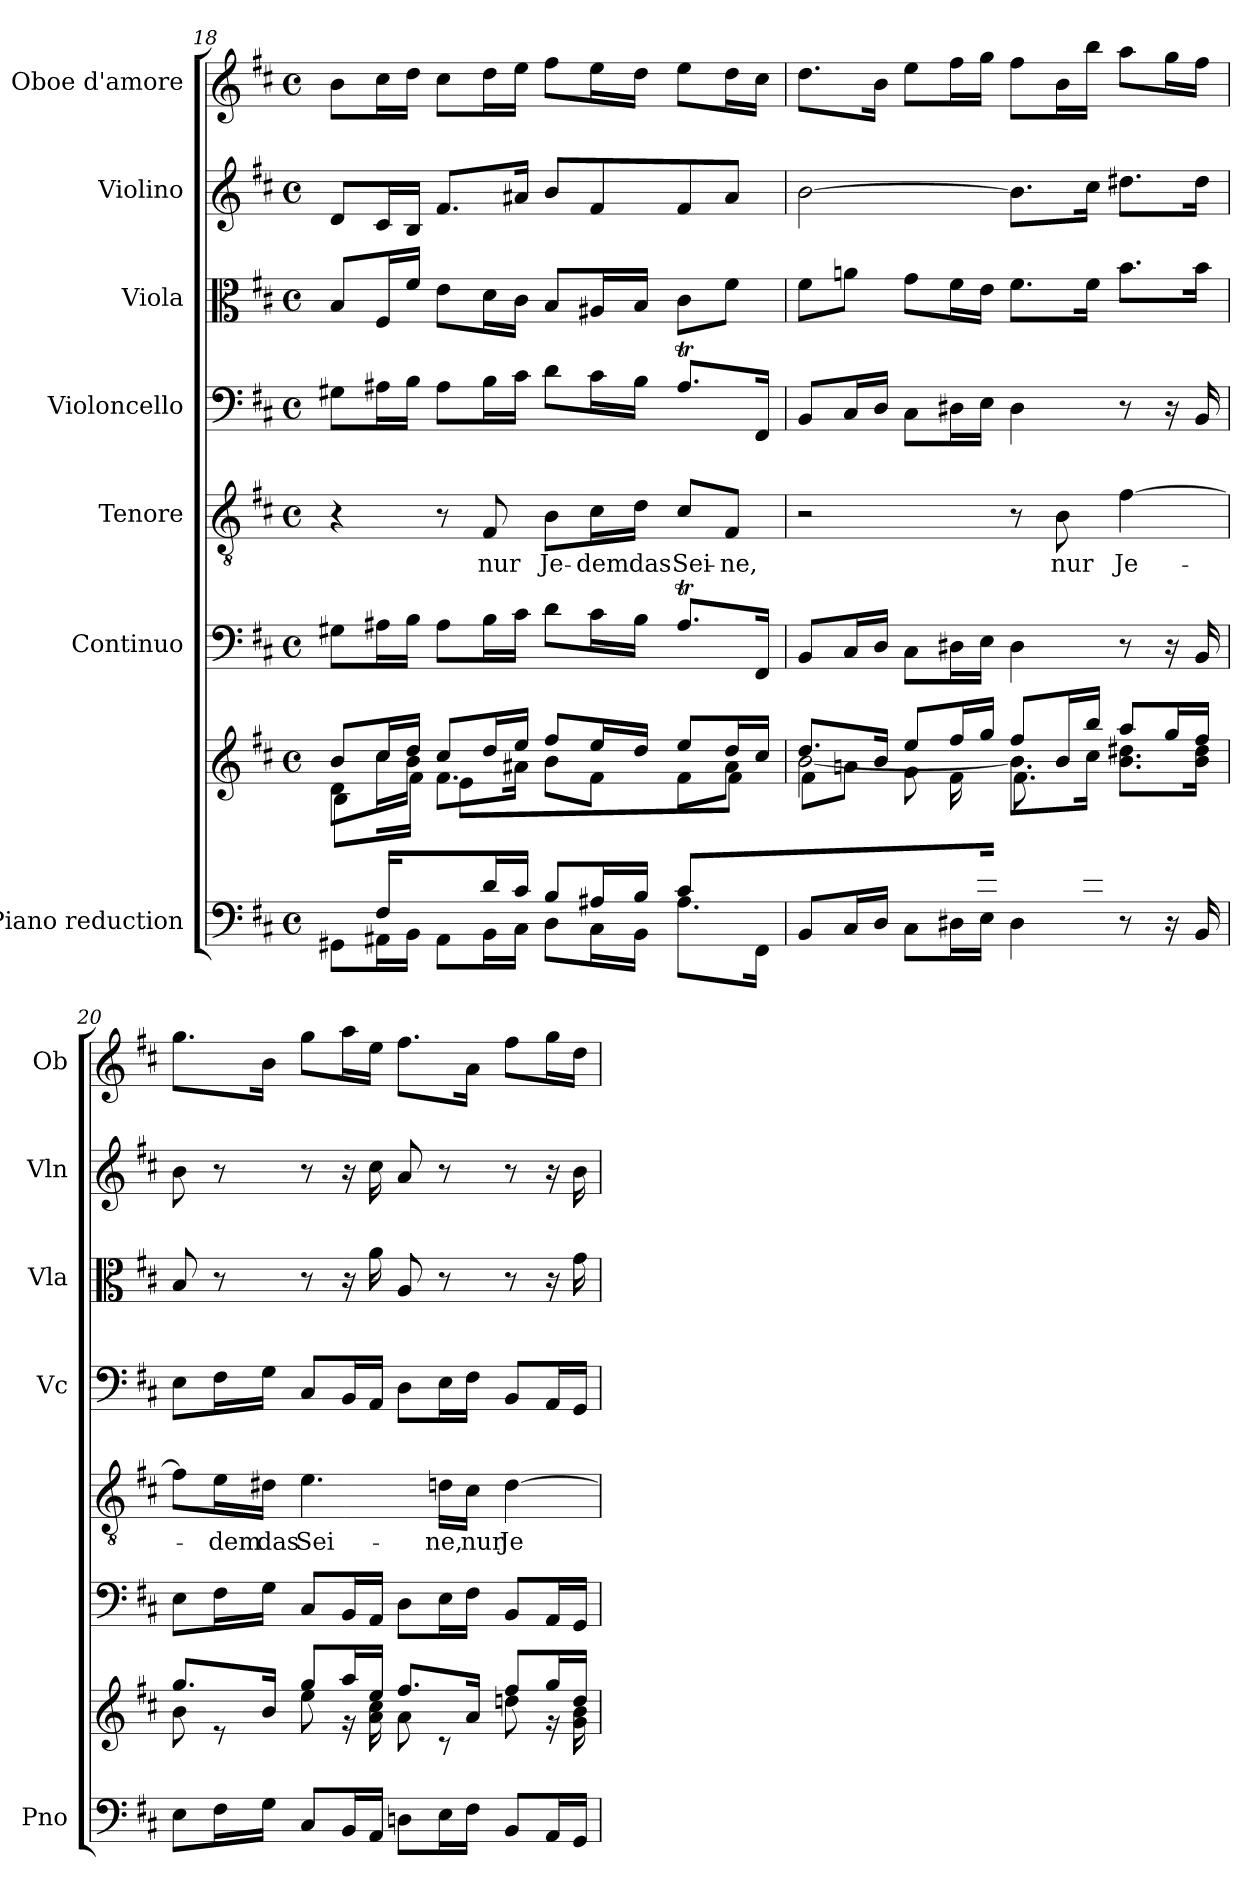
**kern	**kern	**kern	**kern	**text	**kern	**kern	**kern	**kern
*part7	*part7	*part6	*part5	*part5	*part4	*part3	*part2	*part1
*staff8	*staff7	*staff6	*staff5	*staff5	*staff4	*staff3	*staff2	*staff1
*I"Piano reduction	*	*I"Continuo	*I"Tenore	*	*I"Violoncello	*I"Viola	*I"Violino	*I"Oboe d'amore
*I'Pno	*	*	*	*	*I'Vc	*I'Vla	*I'Vln	*I'Ob
*clefF4	*clefG2	*clefF4	*clefGv2	*	*clefF4	*clefC3	*clefG2	*clefG2
*	*	*ITrd7c12	*	*	*	*	*	*
*k[f#c#]	*k[f#c#]	*k[f#c#]	*k[f#c#]	*	*k[f#c#]	*k[f#c#]	*k[f#c#]	*k[f#c#]
*M4/4	*M4/4	*M4/4	*M4/4	*	*M4/4	*M4/4	*M4/4	*M4/4
*met(c)	*met(c)	*met(c)	*met(c)	*	*met(c)	*met(c)	*met(c)	*met(c)
=18	=18	=18	=18	=18	=18	=18	=18	=18
*^	*^	*	*	*	*	*	*	*
*	*	*	*^	*	*	*	*	*	*	*
8ryy	8GG#X\L	8b/L	8d\L	8B\L	8GG#X\L	4r	.	8G#X\L	8B/L	8d/L	8b\L
16F#/L	16AA#X\L	16cc#/L	16cc#\L	16ryy	16AA#X\L	.	.	16A#X\L	16F#/L	16c#/L	16cc#\L
8.ryy	16BB\JJ	16dd/JJ	16b\JJ	16f#\JJ	16BB\JJ	.	.	16B\JJ	16f#/JJ	16B/JJ	16dd\JJ
.	8AA#\L	8cc#/L	8.f#\L	8e\L	8AA#\L	8r	.	8A#\L	8e\L	8.f#/L	8cc#\L
!	!	!	!	!	!	!	!LO:LY:b	!	!	!	!
16d/L	16BB\L	16dd/L	.	2ryy	16BB\L	8F#/	nur	16B\L	16d\L	.	16dd\L
16c#/JJ	16C#\JJ	16ee/JJ	16a#X\Jk	.	16C#\JJ	.	.	16c#\JJ	16c#\JJ	16a#X/Jk	16ee\JJ
!	!	!	!	!	!	!	!LO:LY:b	!	!	!	!
8B/L	8D\L	8ff#/L	8b\L	.	8D\L	8B\L	Je-	8d\L	8B/L	8b/L	8ff#\L
!	!	!	!	!	!	!	!LO:LY:b	!	!	!	!
16A#X/L	16C#\L	16ee/L	8f#\J	.	16C#\L	16c#\L	-dem	16c#\L	16A#X/L	8f#/	16ee\L
!	!	!	!	!	!	!	!LO:LY:b	!	!	!	!
16B/JJ	16BB\JJ	16dd/JJ	.	.	16BB\JJ	16d\JJ	das	16B\JJ	16B/JJ	.	16dd\JJ
!	!	!	!	!	!	!	!LO:LY:b	!	!	!	!
8c#/L	8.A#\L	8ee/L	8f#\L	.	8.AA#t/L	8c#/L	Sei-	8.A#t/L	8c#\L	8f#/	8ee\L
!	!	!	!	!	!	!	!LO:LY:b	!	!	!	!
8ryy	.	16dd/L	8a#\J	8f#\J	.	8F#/J	-ne,	.	8f#\J	8a#/J	16dd\L
.	16FF#\Jk	16cc#/JJ	.	.	16FFF#/Jk	.	.	16FF#/Jk	.	.	16cc#\JJ
!!LO:PB:g=z
=19	=19	=19	=19	=19	=19	=19	=19	=19	=19	=19	=19
4..ryy	8BB/L	8.dd/L	[2b\	8f#\L	8BBB/L	2r	.	8BB/L	8f#\L	[2b\	8.dd\L
.	16C#/L	.	.	8an\J	16CC#/L	.	.	16C#/L	8an\J	.	.
.	16D/JJ	16b/Jk	.	.	16DD/JJ	.	.	16D/JJ	.	.	16b\Jk
.	8C#\L	8ee/L	.	8g\L	8CC#\L	.	.	8C#\L	8g\L	.	8ee\L
.	16D#X\L	16ff#/L	.	16f#\L	16DD#X\L	.	.	16D#X\L	16f#\L	.	16ff#\L
16e/JJ	16E\JJ	16gg/JJ	.	16ryy	16EE\JJ	.	.	16E\JJ	16e\JJ	.	16gg\JJ
8.ryy	4D#\	8ff#/L	8.b\L]	8.f#\L	4DD#\	8r	.	4D#\	8.f#\L	8.b\L]	8ff#\L
!	!	!	!	!	!	!	!LO:LY:b	!	!	!	!
.	.	16b/L	.	.	.	8B\	nur	.	.	.	16b\L
16f#/Jk	.	16bb/JJ	16cc#\Jk	16ryy	.	.	.	.	16f#\Jk	16cc#\Jk	16bb\JJ
!	!	!	!	!	!	!	!LO:LY:b	!	!	!	!
4ryy	8r	8aa/L	8.b\ 8.dd#X\L	4ryy	8r	[4f#\	Je-	8r	8.b\L	8.dd#X\L	8aa\L
.	16r	16gg/L	.	.	16r	.	.	16r	.	.	16gg\L
.	16BB/	16ff#/JJ	16b\ 16dd#\Jk	.	16BBB/	.	.	16BB/	16b\Jk	16dd#\Jk	16ff#\JJ
*v	*v	*	*	*	*	*	*	*	*	*	*
*	*	*v	*v	*	*	*	*	*	*	*
=20	=20	=20	=20	=20	=20	=20	=20	=20	=20
8E\L	8.gg/L	8b\	8EE\L	8f#\L]	.	8E\L	8B/	8b\	8.gg\L
!	!	!	!	!	!LO:LY:b	!	!	!	!
16F#\L	.	8r	16FF#\L	16e\L	-dem	16F#\L	8r	8r	.
!	!	!	!	!	!LO:LY:b	!	!	!	!
16G\JJ	16b/Jk	.	16GG\JJ	16d#X\JJ	das	16G\JJ	.	.	16b\Jk
!	!	!	!	!	!LO:LY:b	!	!	!	!
8C#/L	8gg/L	8ee\	8CC#/L	4.e\	Sei-	8C#/L	8r	8r	8gg\L
16BB/L	16aa/L	16r	16BBB/L	.	.	16BB/L	16r	16r	16aa\L
16AA/JJ	16ee/JJ	16a\ 16cc#\	16AAA/JJ	.	.	16AA/JJ	16a\	16cc#\	16ee\JJ
8Dn\L	8.ff#/L	8a\	8DD\L	.	.	8D\L	8A/	8a/	8.ff#\L
!	!	!	!	!	!LO:LY:b	!	!	!	!
16E\L	.	8r	16EE\L	16dn\LL	-ne,	16E\L	8r	8r	.
!	!	!	!	!	!LO:LY:b	!	!	!	!
16F#\JJ	16a/Jk	.	16FF#\JJ	16c#\JJ	nur	16F#\JJ	.	.	16a\Jk
!	!	!	!	!	!LO:LY:b	!	!	!	!
8BB/L	8ff#/L	8ddn\	8BBB/L	[4d\	Je-	8BB/L	8r	8r	8ff#\L
16AA/L	16gg/L	16r	16AAA/L	.	.	16AA/L	16r	16r	16gg\L
16GG/JJ	16dd/JJ	16g\ 16b\	16GGG/JJ	.	.	16GG/JJ	16g\	16b\	16dd\JJ
*	*v	*v	*	*	*	*	*	*	*
=	=	=	=	=	=	=	=	=
*-	*-	*-	*-	*-	*-	*-	*-	*-
